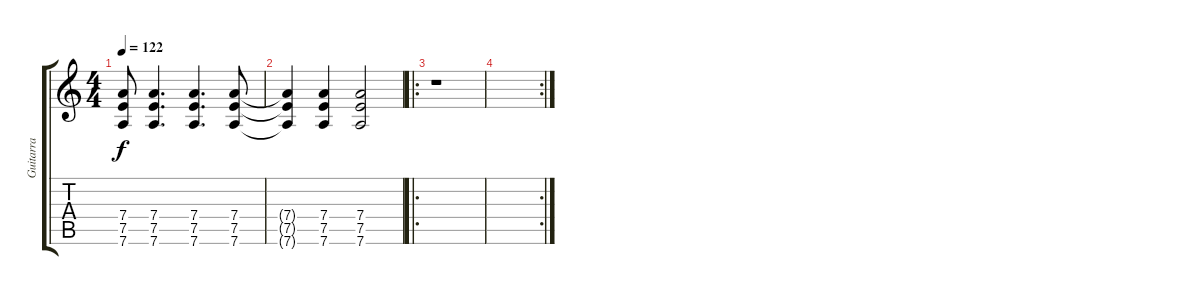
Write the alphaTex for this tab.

\track ("Guitarra" "Guitarra") {instrument distortionguitar}
\staff {score tabs}
\tuning (E4 B3 G3 D3 A2 D2) {hide}
\ts (4 4)
\tempo 122
\clef g2
\ks c
(7.4 7.5 7.6).8{dy f} (7.4 7.5 7.6).4{d} (7.4 7.5 7.6).4{d} (7.4 7.5 7.6).8 |
(7.4{t} 7.5{t} 7.6{t}).4 (7.4 7.5 7.6).4 (7.4 7.5 7.6).2 |
\ro
r.1 |
\rc 2
